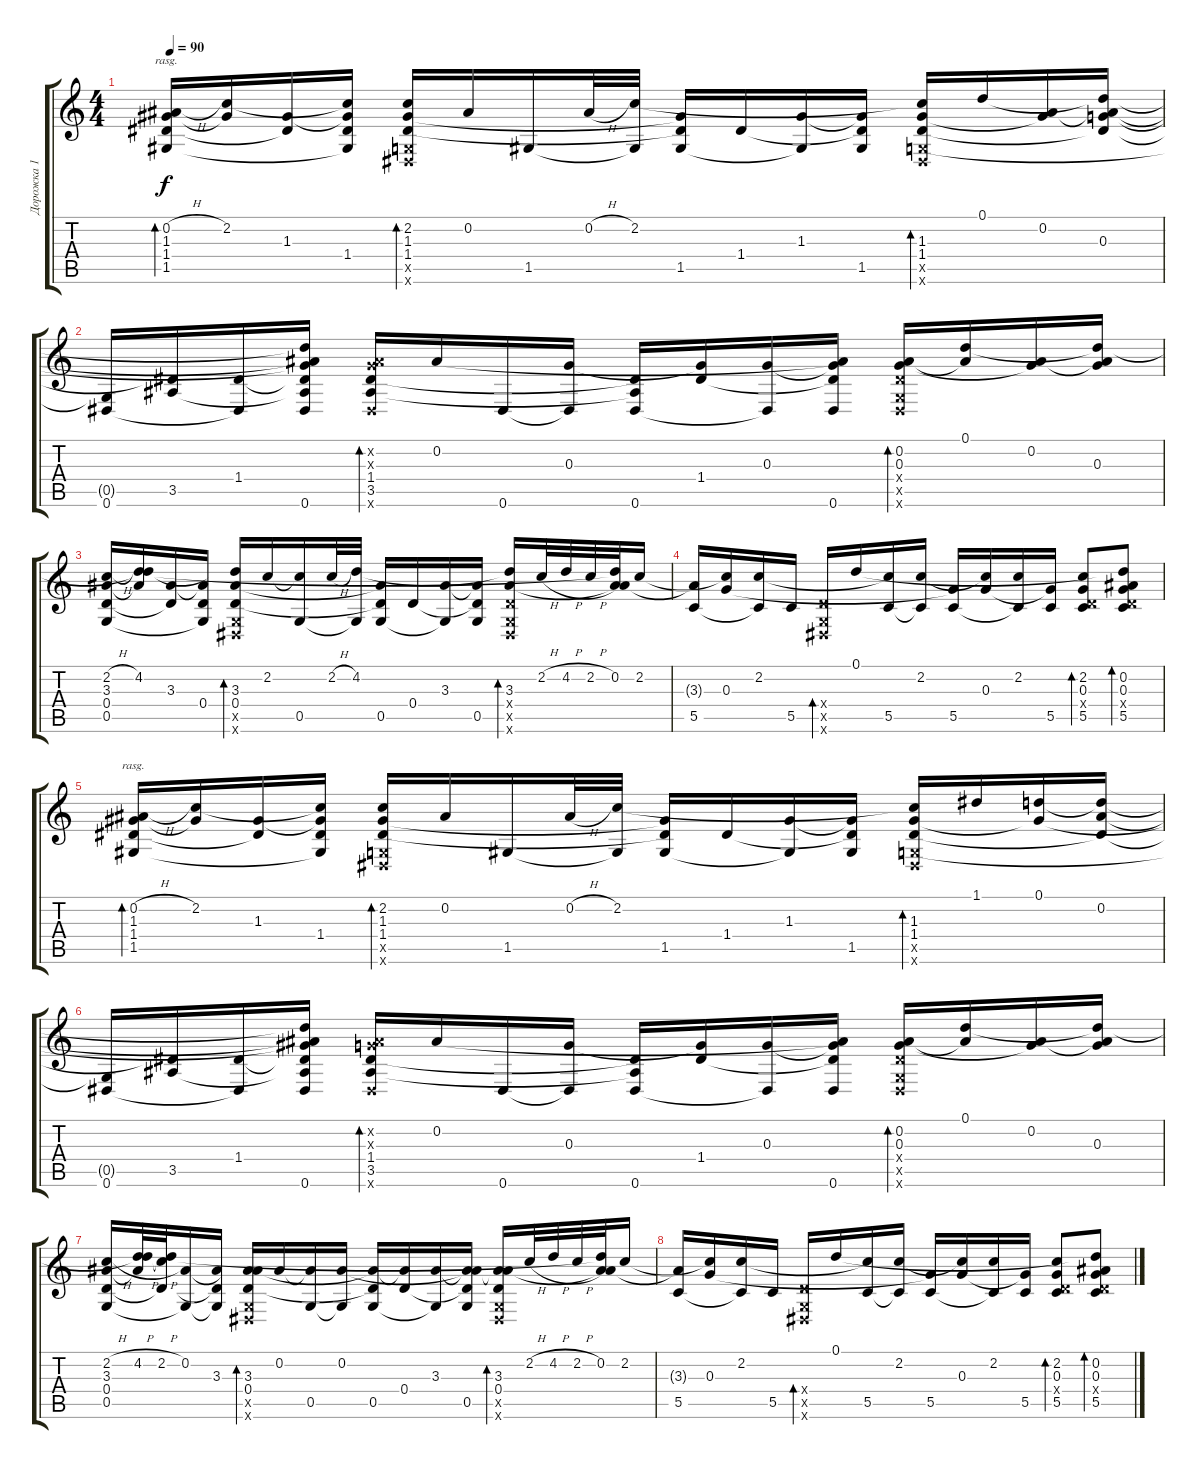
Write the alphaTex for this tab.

\track ("Дорожка 1" "Дорожка 1") {instrument acousticguitarsteel}
\staff {score tabs}
\tuning (D4 Bb3 G3 D3 G2 Eb2) {hide}
\ts (4 4)
\tempo 90
\clef g2
\ks c
(0.2{h} 1.3 1.4 1.5).16{bd 240 rasg ii dy f} (2.2 1.3{t}).16 (1.3 1.4{t}).16 (2.2{t} 1.3{t} 1.4 1.5{t}).16 (2.2 1.3 1.4 0.5{x} 0.6{x}).16{bd 60} 0.2.16 1.5.16 0.2{h}.32 (2.2 1.5{t}).32 (1.3{t} 1.4{t} 1.5).16 1.4.16 (1.3 1.5{t}).16 (1.3{t} 1.4{t} 1.5).16 (2.2{t} 1.3 1.4 0.5{x} 0.6{x}).16{bd 240} 0.1.16 (0.2 1.3{t}).16 (0.1{t} 0.2{t} 0.3 1.4{t}).16 |
(0.5{t} 0.6).16 (1.4{t} 3.5).16 (1.4 0.6{t}).16 (0.1{t} 0.2{t} 0.3{t} 1.4{t} 3.5{t} 0.6).16 (0.2{x} 0.3{x} 1.4 3.5 0.6{x}).16{bd 120} 0.2.16 0.6.16 (0.3 0.6{t}).16 (1.4{t} 3.5{t} 0.6).16 (0.3{t} 1.4).16 (0.3 0.6{t}).16 (0.2{t} 0.3{t} 1.4{t} 0.6).16 (0.2 0.3 1.4{x} 0.5{x} 0.6{x}).16{bd 120} (0.1 0.2{t}).16 (0.2 0.3{t}).16 (0.1{t} 0.2{t} 0.3).16 |
(2.2{h} 3.3 0.4 0.5).16 (0.1{t} 4.2 3.3{t}).16 (3.3 0.4{t}).16 (3.3{t} 0.4 0.5{t}).16 (4.2{t} 3.3 0.4 0.5{x} 0.6{x}).16{bd 120} 2.2.16 (2.2{t} 0.5).16 2.2{h}.32 (4.2 0.5{t}).32 (3.3{t} 0.4{t} 0.5).16 0.4.16 (3.3 0.5{t}).16 (3.3{t} 0.4{t} 0.5).16 (4.2{t} 3.3 0.4{x} 0.5{x} 0.6{x}).16{bd 120} 2.2{h}.32 4.2{h}.32 2.2{h}.32 (0.1{t} 0.2 3.3{t}).32 2.2.16 |
(3.3{t} 5.5).16 (2.2{t} 0.3).16 (2.2 5.5{t}).16 5.5.16 (0.4{x} 0.5{x} 0.6{x}).16{bd 120} 0.1.16 (2.2{t} 5.5).16 (2.2 5.5{t}).16 (0.3{t} 5.5).16 (2.2{t} 0.3).16 (2.2 5.5{t}).16 (0.3{t} 5.5).16 (2.2 0.3 0.4{x} 5.5).8{bd 120} (0.1{t} 0.2 0.3 0.4{x} 5.5).8{bd 120} |
(0.2{h} 1.3 1.4 1.5).16{bd 240 rasg ii} (2.2 1.3{t}).16 (1.3 1.4{t}).16 (2.2{t} 1.3{t} 1.4 1.5{t}).16 (2.2 1.3 1.4 0.5{x} 0.6{x}).16{bd 60} 0.2.16 1.5.16 0.2{h}.32 (2.2 1.5{t}).32 (1.3{t} 1.4{t} 1.5).16 1.4.16 (1.3 1.5{t}).16 (1.3{t} 1.4{t} 1.5).16 (2.2{t} 1.3 1.4 0.5{x} 0.6{x}).16{bd 240} 1.1.16 (0.1 1.3{t}).16 (0.1{t} 0.2 1.4{t}).16 |
(0.5{t} 0.6).16 (1.4{t} 3.5).16 (1.4 0.6{t}).16 (0.1{t} 0.2{t} 1.3{t} 1.4{t} 3.5{t} 0.6).16 (0.2{x} 0.3{x} 1.4 3.5 0.6{x}).16{bd 120} 0.2.16 0.6.16 (0.3 0.6{t}).16 (1.4{t} 3.5{t} 0.6).16 (0.3{t} 1.4).16 (0.3 0.6{t}).16 (0.2{t} 0.3{t} 1.4{t} 0.6).16 (0.2 0.3 1.4{x} 0.5{x} 0.6{x}).16{bd 120} (0.1 0.2{t}).16 (0.2 0.3{t}).16 (0.1{t} 0.2{t} 0.3).16 |
(2.2{h} 3.3 0.4 0.5).16 (0.1{t} 4.2{h} 3.3{t}).32 (0.1{t} 2.2{h} 0.4{t}).32 (0.2 0.5{t}).16 (3.3 0.4{t} 0.5{t}).16 (0.2{t} 3.3 0.4 0.5{x} 0.6{x}).16{bd 120} 0.2.16 (0.2{t} 0.5).16 (0.2 0.5{t}).16 (3.3{t} 0.4{t} 0.5).16 (3.3{t} 0.4).16 (3.3 0.5{t}).16 (0.2{t} 3.3{t} 0.4{t} 0.5).16 (0.2{t} 3.3 0.4 0.5{x} 0.6{x}).16{bd 120} 2.2{h}.32 4.2{h}.32 2.2{h}.32 (0.1{t} 0.2 3.3{t}).32 2.2.16 |
(3.3{t} 5.5).16 (2.2{t} 0.3).16 (2.2 5.5{t}).16 5.5.16 (0.4{x} 0.5{x} 0.6{x}).16{bd 120} 0.1.16 (2.2{t} 5.5).16 (2.2 5.5{t}).16 (0.3{t} 5.5).16 (2.2{t} 0.3).16 (2.2 5.5{t}).16 (0.3{t} 5.5).16 (2.2 0.3 0.4{x} 5.5).8{bd 120} (0.1{t} 0.2 0.3 0.4{x} 5.5).8{bd 120}
